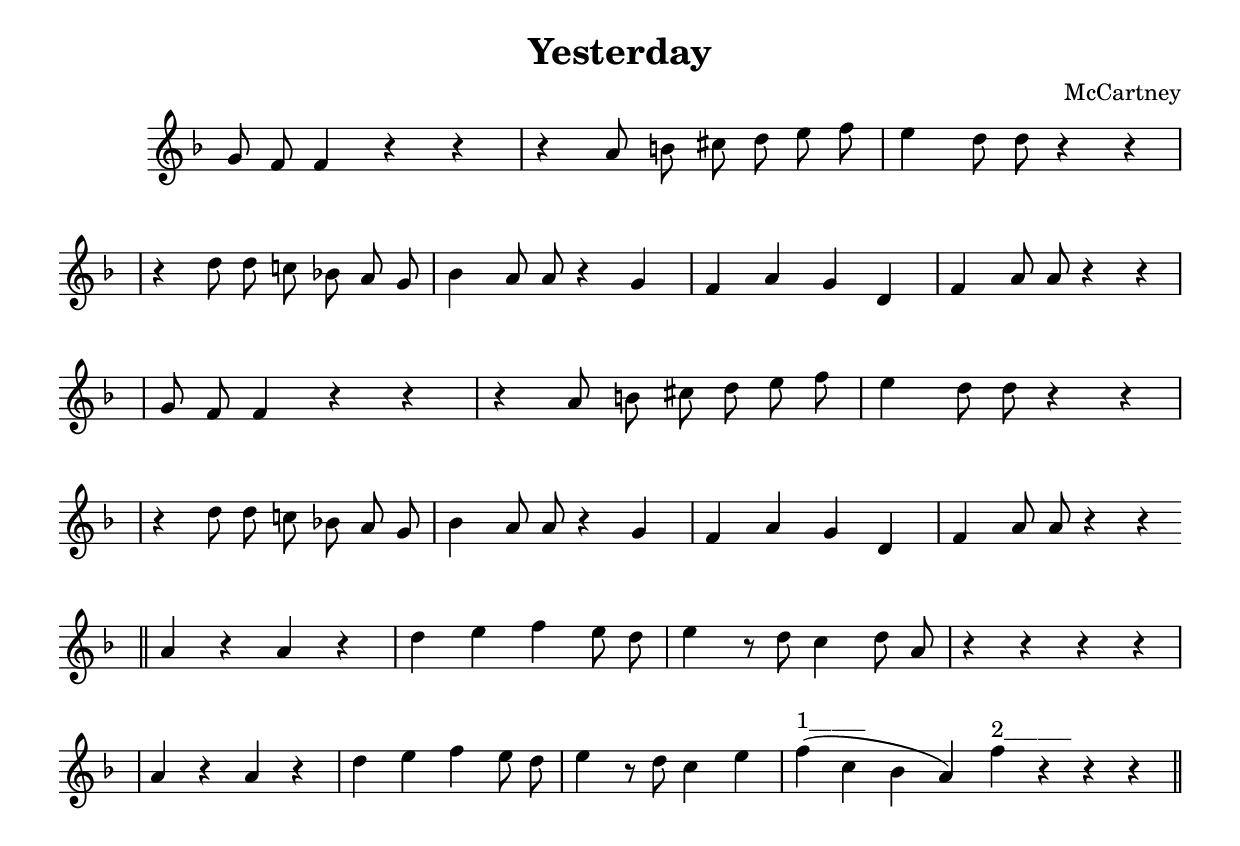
#(ly:set-option 'midi-extension "mid")
\version "2.12.3"
\include "english.ly"
\header{
title = "Yesterday"
composer = "McCartney"
}
%{
Filename: yesterday
Key: F
Mode: major
Title: Yesterday
Author: McCartney
Time: 4/4

Yes-ter-day  all my trou-bles seemed so far a-way
now it looks as though they're here to stay oh I be-lieve in Yes-ter-day
sudd-en-ly  I'm  not half the  man I used  to be
theres a sha-dow hang-ing o-ver me Oh I be-lieve in Yes-ter-day
why she had to go I don't know she would-n't say
I said some-thing wrong now I long for yes-ter-day day 




                               * 
1) |  RS S -- --  | -- GM P#D NS | N DD -- -- |

| -- DD Pm GR | m GG -- R- | S G R D | S GG - - |
                                   * 

                                 *  
2) |  RS S- -- --  | -- GM P#D  NS | N DD -- -- |

   | -- DD Pm GR | m GG -- R- | S G R D | S GG - - :|
                                      *


                      *         
3) || G -  G - |  D N S-  ND | N- -D P   DG | - - - - |

                                        1_____      2______
                   *                    *           *           
   | G - G - | D N S- ND | N- -D P N | (S P m G) :| S - - -     ||

 

%}
melody = {
\once \override Staff.TimeSignature #'stencil = ##f
\clef treble
\key c \major
\autoBeamOn
\cadenzaOn


 \bar "|"  d'8 c'8 c'4 r4 r4 \bar "|"  r4 e'8 fs'8 gs'8 a'8 b'8 c''8 \bar "|"  b'4 a'8 a'8 r4 r4 \bar "|"  \break
\grace s64 \bar "|"  r4 a'8 a'8 g'8 f'8 e'8 d'8 \bar "|"  f'4 e'8 e'8 r4 d'4 \bar "|"  c'4 e'4 d'4 a4 \bar "|"  c'4 e'8 e'8 r4 r4 \bar "|"  \break
\grace s64 \bar "|"  d'8 c'8 c'4 r4 r4 \bar "|"  r4 e'8 fs'8 gs'8 a'8 b'8 c''8 \bar "|"  b'4 a'8 a'8 r4 r4 \bar "|"  \break
\grace s64 \bar "|"  r4 a'8 a'8 g'8 f'8 e'8 d'8 \bar "|"  f'4 e'8 e'8 r4 d'4 \bar "|"  c'4 e'4 d'4 a4 \bar "|"  c'4 e'8 e'8 r4 r4 \bar ":|"  \break
\grace s64 \bar "||"   e'4 r4 e'4 r4 \bar "|"  a'4 b'4 c''4 b'8 a'8 \bar "|"  b'4 r8 a'8 g'4 a'8 e'8 \bar "|"  r4 r4 r4 r4 \bar "|"  \break
\grace s64 \bar "|"  e'4 r4 e'4 r4 \bar "|"  a'4 b'4 c''4 b'8 a'8 \bar "|"  b'4 r8 a'8 g'4 b'4 \bar "|"  c''4(^"1_____" g'4 f'4 e'4) \bar ":|"  c''4^"2______" r4 r4 r4 \bar "||"   \break

}


text = \lyricmode {
                                                                                      
}

\score{
\transpose c' f'
<<
\new Voice = "one" {
\melody
}
\new Lyrics \lyricsto "one" \text
>>
\layout {
\context {
\Score
\remove "Bar_number_engraver"
}
}
\midi {
\context {
\Score
tempoWholesPerMinute = #(ly:make-moment 200 4)
}
}
}